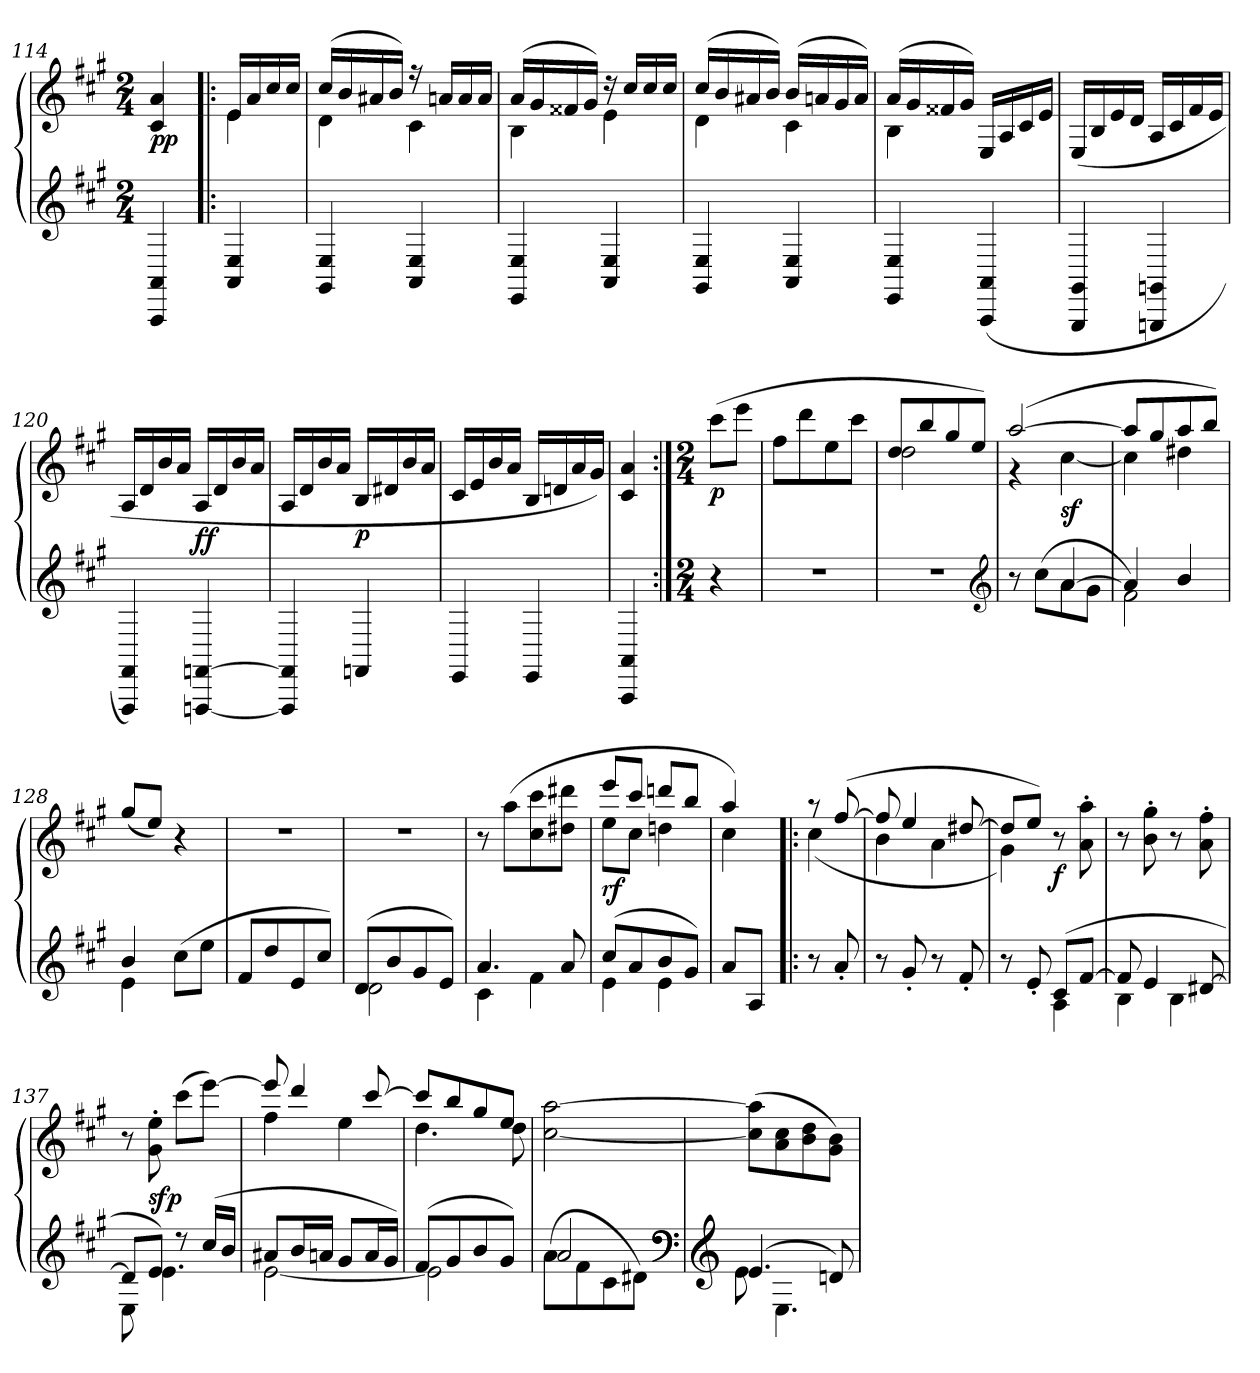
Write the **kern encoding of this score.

**kern	**kern	**dynam
*part1	*part1	*part1
*staff2	*staff1	*staff1/2
*clefG2	*clefG2	*
*k[f#c#g#]	*k[f#c#g#]	*
*M2/4	*M2/4	*
=114	=114	=114
!	!	!LO:DY:b
4AAA/ 4AA/	4c#/ 4a/	pp
=114!|:	=114!|:	=114!|:
*	*^	*
4AA/ 4E/	16e/LL	4e\	.
.	16a/	.	.
.	16cc#/	.	.
.	16cc#/JJ	.	.
=115	=115	=115	=115
4GG#/ 4E/	(>16cc#/LL	4d\	.
.	16b/	.	.
.	16a#X/	.	.
.	16b/JJ)	.	.
4AA/ 4E/	16r	4c#\	.
.	16an/LL	.	.
.	16a/	.	.
.	16a/JJ	.	.
=116	=116	=116	=116
4EE/ 4E/	(>16a/LL	4B\	.
.	16g#/	.	.
.	16f##X/	.	.
.	16g#/JJ)	.	.
4AA/ 4E/	16rdd	4e\	.
.	16cc#/LL	.	.
.	16cc#/	.	.
.	16cc#/JJ	.	.
=117	=117	=117	=117
4GG#/ 4E/	(>16cc#/LL	4d\	.
.	16b/	.	.
.	16a#X/	.	.
.	16b/JJ)	.	.
4AA/ 4E/	(>16b/LL	4c#\	.
.	16an/	.	.
.	16g#/	.	.
.	16a/JJ)	.	.
!!LO:LB:g=z	!!
=118	=118	=118	=118
4EE/ 4E/	(>16a/LL	4B\	.
.	16g#/	.	.
.	16f##X/	.	.
.	16g#/JJ)	.	.
(<4AAA/ 4AA/	16E/LL	4ryy	.
!	!	!	!LO:DY:b
.	16A/	.	cresc.
.	16c#/	.	.
.	16e/JJ	.	.
*	*v	*v	*
=119	=119	=119
4GGG#/ 4GG#/	(<16E/LL	.
.	16B/	.
.	16e/	.
.	16d/JJ	.
4GGGn/ 4GGn/	16A/LL	.
.	16c#/	.
.	16f#/	.
.	16e/JJ	.
=120	=120	=120
4FFF#/ 4FF#/)	16A/LL	.
.	16d/	.
.	16b/	.
.	16a/JJ	.
!	!	!LO:DY:b
[4FFFn/ [4FFn/	16A/LL	ff
.	16d/	.
.	16b/	.
.	16a/JJ	.
=121	=121	=121
4FFF]/ 4FF]/	16A/LL	.
.	16d/	.
.	16b/	.
.	16a/JJ	.
!	!	!LO:DY:b
4FFn/	16B/LL	p
.	16d#X/	.
.	16b/	.
.	16a/JJ	.
=122	=122	=122
4EE/	16c#/LL	.
.	16e/	.
.	16b/	.
.	16a/JJ	.
4EE/	16B/LL	.
.	16dn/	.
.	16a/	.
.	16g#/JJ)	.
=123	=123	=123
4AAA/ 4AA/	4c#/ 4a/	.
!!LO:LB:g=z
=123:|!	=123:|!	=123:|!
*M2/4	*M2/4	*
!	!	!LO:DY:b
4r	(>8ccc#\L	p
.	8eee\J	.
=124	=124	=124
2r	8ff#\L	.
.	8ddd\	.
.	8ee\	.
.	8ccc#\J	.
=125	=125	=125
*	*^	*
2r	8dd/L	2dd\	.
.	8bb/	.	.
.	8gg#/	.	.
.	8ee/J)	.	.
*clefG2	*	*	*
=126	=126	=126	=126
*^	*	*	*
8r	8ryy	(>[2aa/	4r	.
8ryy	(<8cc#\L	.	.	.
!	!	!	!	!LO:DY:b
[4a/	8a\	.	[4cc#\	sf
.	8g#\J	.	.	.
=127	=127	=127	=127	=127
4a/]	2f#\)	8aa/L]	4cc#\]	.
.	.	8gg#/	.	.
4b/	.	8aa/	4dd#X\	.
.	.	8bb/J)	.	.
*	*	*v	*v	*
=128	=128	=128	=128
4b/	4e\	(>8gg#/L	.
.	.	8ee/J)	.
4ryy	(>8cc#\L	4r	.
.	8ee\J	.	.
*v	*v	*	*
=129	=129	=129
8f#/L	2r	.
8dd/	.	.
8e/	.	.
8cc#/J)	.	.
!!LO:LB:g=z
=130	=130	=130
*^	*	*
(>8d/L	2d\	2r	.
8b/	.	.	.
8g#/	.	.	.
8e/J)	.	.	.
=131	=131	=131	=131
4.a/	4c#\	8r	.
.	.	(>8aa\L	.
.	4f#\	8cc#\ 8ccc#\	.
8a/	.	8dd#X\ 8ddd#X\J	.
=132	=132	=132	=132
*	*	*^	*
!	!	!	!	!LO:DY:b
(>8cc#/L	4e\	8eee/L	8ee\L	rf
8a/	.	8ccc#/J	8cc#\J	.
8b/	4e\	8dddn/L	4ddn\	.
8g#/J)	.	8bb/J	.	.
*v	*v	*	*	*
=133	=133	=133	=133
8a/L	4aa/)	4cc#\	.
8A/J	.	.	.
=133!|:	=133!|:	=133!|:	=133!|:
8r	8raa	(<4cc#\	.
8a'/	(>[8ff#/	.	.
=134	=134	=134	=134
8r	8ff#/]	4b\	.
8g#'/	4ee/	.	.
8r	.	4a\	.
8f#'/	[8dd#X/	.	.
=135	=135	=135	=135
*^	*	*	*
8r	4ryy	8dd#/L]	4g#\)	.
8e'/	.	8ee/J)	.	.
!	!	!	!	!LO:DY:b
(>8c#/L	4A\	8r	8ryy	f
[8f#/J	.	8ryy	8a'\ 8aa'\	.
*	*	*v	*v	*
!!LO:PB:g=z
=136	=136	=136	=136
8f#/]	4B\	8r	.
4e/	.	8b'\ 8gg#'\	.
.	4B\	8r	.
[8d#X/	.	8a'\ 8ff#'\	.
=137	=137	=137	=137
8d#/L]	8E\	8r	.
!	!	!	!LO:DY:a=2
8e/J)	4.e\	8g#'\ 8ee'\	sfp
8r	.	(>8ccc#\L	.
(>16cc#/LL	.	[8eee\J)	.
16b/JJ	.	.	.
=138	=138	=138	=138
*	*	*^	*
8a#X/L	[2e\	8eee/]	4ff#\	.
16b/L	.	4ddd/	.	.
16an/JJ	.	.	.	.
8g#/L	.	.	4ee\	.
16a/L	.	[8ccc#/	.	.
16g#/JJ)	.	.	.	.
=139	=139	=139	=139	=139
(>8f#/L	2e\]	8ccc#/L]	4.dd\	.
8g#/	.	8bb/	.	.
8b/	.	8gg#/	.	.
8g#/J)	.	8ee/J	8dd\	.
*	*	*v	*v	*
=140	=140	=140	=140
(<8a\L	2a/	[2cc#\ [2aa\	.
8f#\	.	.	.
8c#\	.	.	.
8d#X\J)	.	.	.
*clefF4	*	*	*
=141	=141	=141	=141
*clefG2	*	*	*
(>4.e/	8e\	(>8cc#]\ 8aa]\L	.
.	4.E\	8a\ 8cc#\	.
.	.	8b\ 8dd\	.
8dn/)	.	8g#\ 8b\J)	.
*v	*v	*	*
=	=	=
*-	*-	*-
